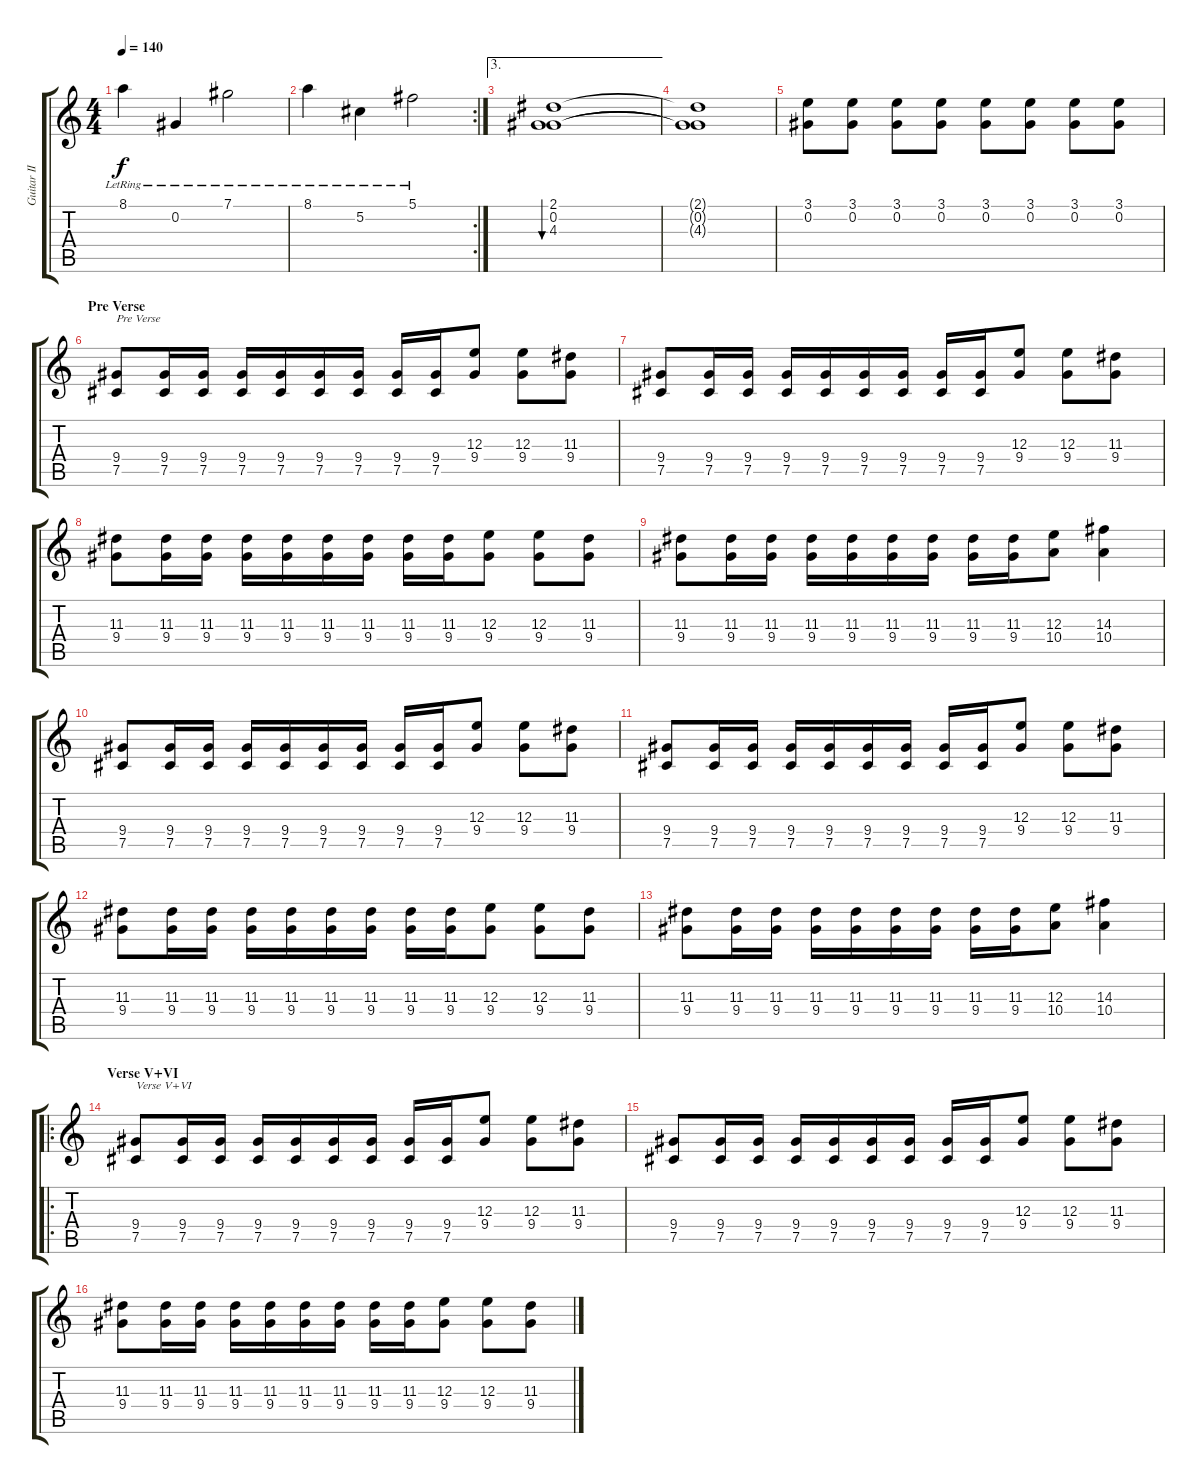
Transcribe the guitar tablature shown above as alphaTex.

\track ("Guitar II [Henriksson]" "Guitar II ") {instrument distortionguitar}
\staff {score tabs}
\tuning (Db4 Ab3 E3 B2 Gb2 Db2) {hide}
\ts (4 4)
\tempo 140
\clef g2
\ks c
8.1{lr}.4{dy f} 0.2{lr}.4 7.1{lr}.2 |
\rc 2
8.1{lr}.4 5.2{lr}.4 5.1{lr}.2 |
\ae 3
(2.1 0.2 4.3).1{bu 480} |
(2.1{t} 0.2{t} 4.3{t}).1 |
(3.1 0.2).8 (3.1 0.2).8 (3.1 0.2).8 (3.1 0.2).8 (3.1 0.2).8 (3.1 0.2).8 (3.1 0.2).8 (3.1 0.2).8 |
\section ("" "Pre Verse")
(9.4 7.5).8{txt "Pre Verse"} (9.4 7.5).16 (9.4 7.5).16 (9.4 7.5).16 (9.4 7.5).16 (9.4 7.5).16 (9.4 7.5).16 (9.4 7.5).16 (9.4 7.5).16 (12.3 9.4).8 (12.3 9.4).8 (11.3 9.4).8 |
(9.4 7.5).8 (9.4 7.5).16 (9.4 7.5).16 (9.4 7.5).16 (9.4 7.5).16 (9.4 7.5).16 (9.4 7.5).16 (9.4 7.5).16 (9.4 7.5).16 (12.3 9.4).8 (12.3 9.4).8 (11.3 9.4).8 |
(11.3 9.4).8 (11.3 9.4).16 (11.3 9.4).16 (11.3 9.4).16 (11.3 9.4).16 (11.3 9.4).16 (11.3 9.4).16 (11.3 9.4).16 (11.3 9.4).16 (12.3 9.4).8 (12.3 9.4).8 (11.3 9.4).8 |
(11.3 9.4).8 (11.3 9.4).16 (11.3 9.4).16 (11.3 9.4).16 (11.3 9.4).16 (11.3 9.4).16 (11.3 9.4).16 (11.3 9.4).16 (11.3 9.4).16 (12.3 10.4).8 (14.3 10.4).4 |
(9.4 7.5).8 (9.4 7.5).16 (9.4 7.5).16 (9.4 7.5).16 (9.4 7.5).16 (9.4 7.5).16 (9.4 7.5).16 (9.4 7.5).16 (9.4 7.5).16 (12.3 9.4).8 (12.3 9.4).8 (11.3 9.4).8 |
(9.4 7.5).8 (9.4 7.5).16 (9.4 7.5).16 (9.4 7.5).16 (9.4 7.5).16 (9.4 7.5).16 (9.4 7.5).16 (9.4 7.5).16 (9.4 7.5).16 (12.3 9.4).8 (12.3 9.4).8 (11.3 9.4).8 |
(11.3 9.4).8 (11.3 9.4).16 (11.3 9.4).16 (11.3 9.4).16 (11.3 9.4).16 (11.3 9.4).16 (11.3 9.4).16 (11.3 9.4).16 (11.3 9.4).16 (12.3 9.4).8 (12.3 9.4).8 (11.3 9.4).8 |
(11.3 9.4).8 (11.3 9.4).16 (11.3 9.4).16 (11.3 9.4).16 (11.3 9.4).16 (11.3 9.4).16 (11.3 9.4).16 (11.3 9.4).16 (11.3 9.4).16 (12.3 10.4).8 (14.3 10.4).4 |
\ro
\section ("" "Verse V+VI")
(9.4 7.5).8{txt "Verse V+VI" instrument distortionguitar} (9.4 7.5).16 (9.4 7.5).16 (9.4 7.5).16 (9.4 7.5).16 (9.4 7.5).16 (9.4 7.5).16 (9.4 7.5).16 (9.4 7.5).16 (12.3 9.4).8 (12.3 9.4).8 (11.3 9.4).8 |
(9.4 7.5).8 (9.4 7.5).16 (9.4 7.5).16 (9.4 7.5).16 (9.4 7.5).16 (9.4 7.5).16 (9.4 7.5).16 (9.4 7.5).16 (9.4 7.5).16 (12.3 9.4).8 (12.3 9.4).8 (11.3 9.4).8 |
(11.3 9.4).8 (11.3 9.4).16 (11.3 9.4).16 (11.3 9.4).16 (11.3 9.4).16 (11.3 9.4).16 (11.3 9.4).16 (11.3 9.4).16 (11.3 9.4).16 (12.3 9.4).8 (12.3 9.4).8 (11.3 9.4).8
